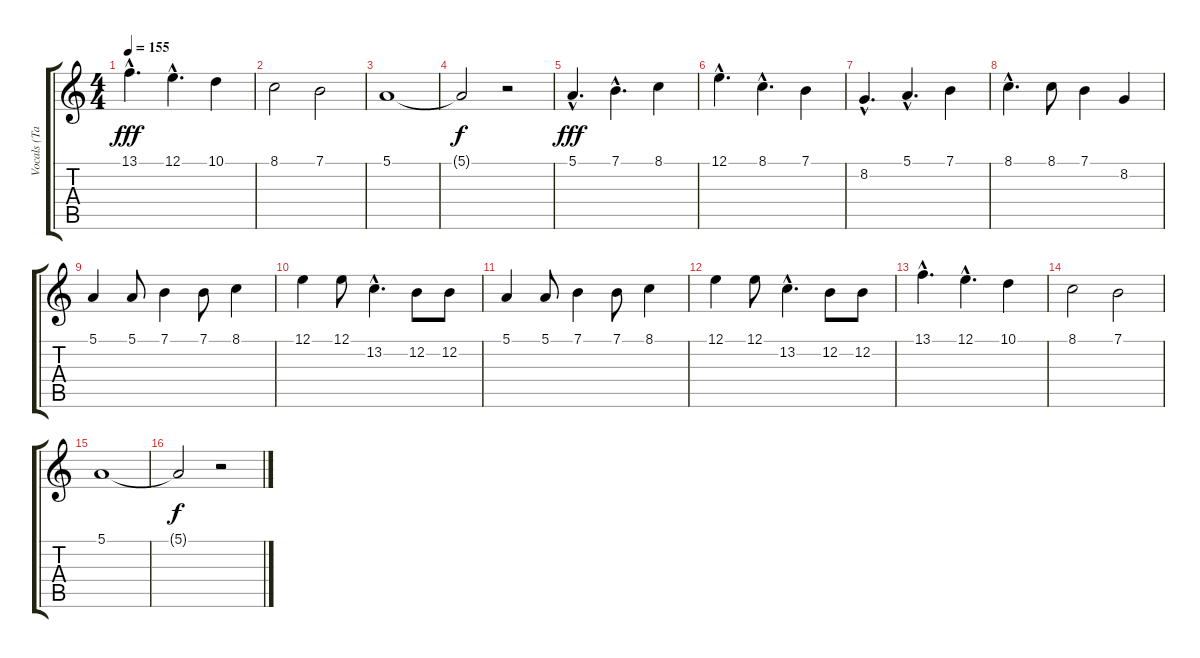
\track ("Vocals (Tarja)" "Vocals (Ta") {instrument lead3calliope}
\staff {score tabs}
\tuning (E4 B3 G3 D3 A2 E2) {hide}
\ts (4 4)
\tempo 155
\clef g2
\ks c
13.1{hac}.4{d dy fff} 12.1{hac}.4{d} 10.1.4 |
8.1.2 7.1.2 |
5.1.1 |
5.1{t}.2{dy f} r.2 |
5.1{hac}.4{d dy fff} 7.1{hac}.4{d} 8.1.4 |
12.1{hac}.4{d} 8.1{hac}.4{d} 7.1.4 |
8.2{hac}.4{d} 5.1{hac}.4{d} 7.1.4 |
8.1{hac}.4{d} 8.1.8 7.1.4 8.2.4 |
5.1.4 5.1.8 7.1.4 7.1.8 8.1.4 |
12.1.4 12.1.8 13.2{hac}.4{d} 12.2.8 12.2.8 |
5.1.4 5.1.8 7.1.4 7.1.8 8.1.4 |
12.1.4 12.1.8 13.2{hac}.4{d} 12.2.8 12.2.8 |
13.1{hac}.4{d} 12.1{hac}.4{d} 10.1.4 |
8.1.2 7.1.2 |
5.1.1 |
5.1{t}.2{dy f} r.2
